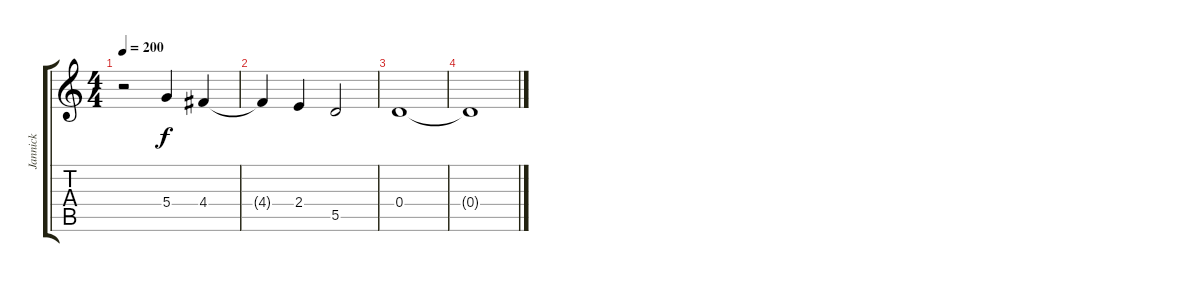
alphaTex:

\track ("Jannick" "Jannick") {instrument distortionguitar}
\staff {score tabs}
\tuning (E4 B3 G3 D3 A2 E2) {hide}
\ts (4 4)
\tempo 200
\clef g2
\ks c
r.2{dy f} 5.4.4 4.4.4 |
4.4{t}.4 2.4.4 5.5.2 |
0.4.1 |
0.4{t}.1
